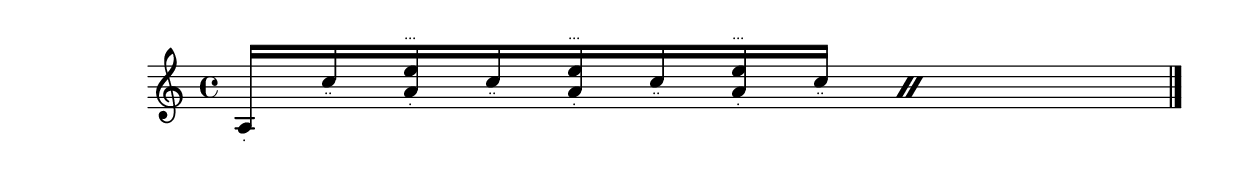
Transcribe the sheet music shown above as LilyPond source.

\version "2.24.3"
\language "english"

#(define RH rightHandFinger)

\layout {
  ragged-right = ##f
}

AmArpFinger = \relative {
  a16\RH1 c'\RH2
  \once \set strokeFingerOrientations = #'(up down)
  <a\RH1 e'\RH3>
  c\RH2
  \once \set strokeFingerOrientations = #'(up down)
  <a\RH1 e'\RH3>
  c\RH2
  \once \set strokeFingerOrientations = #'(up down)
  <a\RH1 e'\RH3>
  c\RH2
}

\relative {
  \set strokeFingerOrientations = #'(down)
  \override StrokeFinger.staff-padding = #'()
  \override StrokeFinger.digit-names = ##("." ".." "..." "....")
  \set Timing.beamExceptions = #'()
  \set Timing.baseMoment = #(ly:make-moment 1/16)
  \set Timing.beatStructure = 8,8
  \repeat percent 2 \AmArpFinger
  \bar "|."
}
